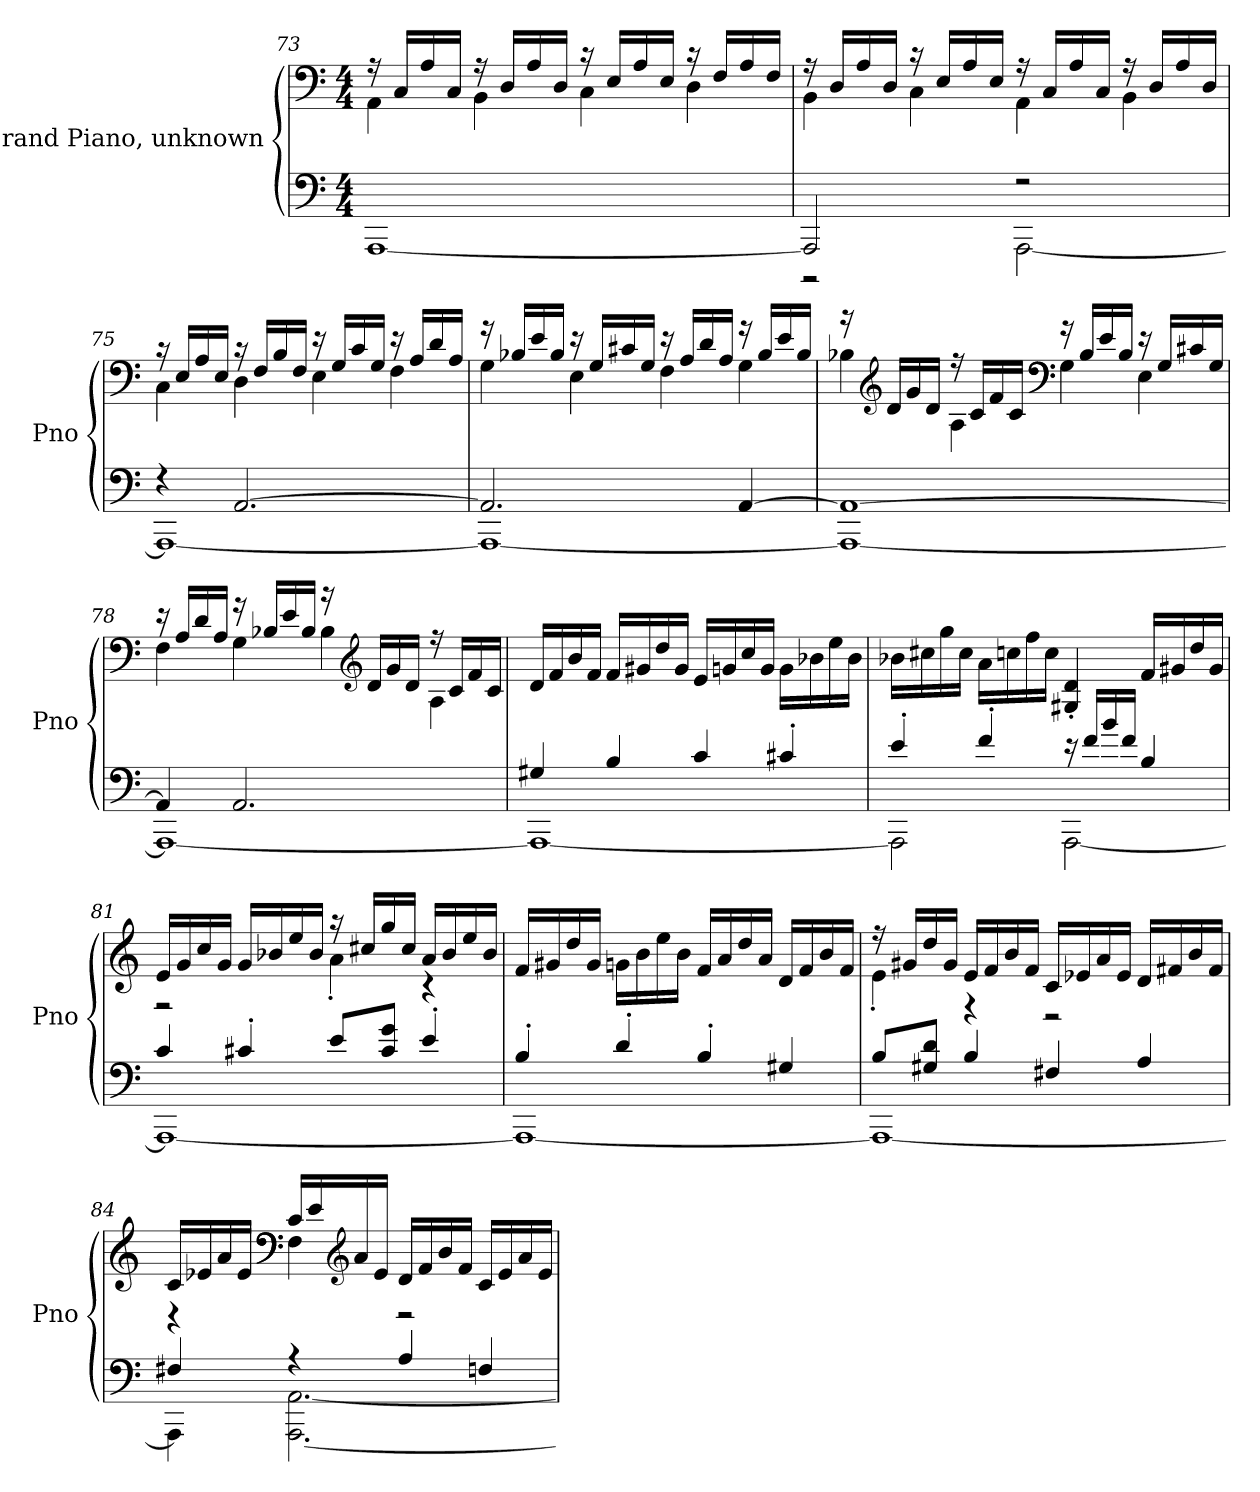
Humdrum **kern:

**kern	**kern
*part1	*part1
*staff2	*staff1
*I"Grand Piano, unknown	*
*I'Pno	*
*clefF4	*clefF4
*k[]	*k[]
*M4/4	*M4/4
=73	=73
*	*^
[1AAA	16r	4AA\
.	16C/LL	.
.	16A/	.
.	16C/JJ	.
.	16r	4BB\
.	16D/LL	.
.	16A/	.
.	16D/JJ	.
.	16r	4C\
.	16E/LL	.
.	16A/	.
.	16E/JJ	.
.	16r	4D\
.	16F/LL	.
.	16A/	.
.	16F/JJ	.
!!LO:LB:g=z	!!
=74	=74	=74
*^	*	*
2AAA/]	2r	16r	4BB\
.	.	16D/LL	.
.	.	16A/	.
.	.	16D/JJ	.
.	.	16r	4C\
.	.	16E/LL	.
.	.	16A/	.
.	.	16E/JJ	.
2r	[2AAA\	16r	4AA\
.	.	16C/LL	.
.	.	16A/	.
.	.	16C/JJ	.
.	.	16r	4BB\
.	.	16D/LL	.
.	.	16A/	.
.	.	16D/JJ	.
=75	=75	=75	=75
4r	1AAA_	16r	4C\
.	.	16E/LL	.
.	.	16A/	.
.	.	16E/JJ	.
[2.AA/	.	16r	4D\
.	.	16F/LL	.
.	.	16B/	.
.	.	16F/JJ	.
.	.	16r	4E\
.	.	16G/LL	.
.	.	16c/	.
.	.	16G/JJ	.
.	.	16r	4F\
.	.	16A/LL	.
.	.	16d/	.
.	.	16A/JJ	.
!!LO:LB:g=z	!!
=76	=76	=76	=76
2.AA/]	1AAA_	16r	4G\
.	.	16B-X/LL	.
.	.	16e/	.
.	.	16B-/JJ	.
.	.	16r	4E\
.	.	16G/LL	.
.	.	16c#X/	.
.	.	16G/JJ	.
.	.	16r	4F\
.	.	16A/LL	.
.	.	16d/	.
.	.	16A/JJ	.
[4AA/	.	16r	4G\
.	.	16B-/LL	.
.	.	16e/	.
.	.	16B-/JJ	.
=77	=77	=77	=77
1AA_	1AAA_	16r	4B-X\
*	*	*clefG2	*
.	.	16d/LL	.
.	.	16g/	.
.	.	16d/JJ	.
.	.	16r	4A\
.	.	16c/LL	.
.	.	16f/	.
.	.	16c/JJ	.
*	*	*clefF4	*
.	.	16r	4G\
.	.	16B-/LL	.
.	.	16e/	.
.	.	16B-/JJ	.
.	.	16r	4E\
.	.	16G/LL	.
.	.	16c#X/	.
.	.	16G/JJ	.
!!LO:LB:g=z	!!
=78	=78	=78	=78
4AA/]	1AAA_	16r	4F\
.	.	16A/LL	.
.	.	16d/	.
.	.	16A/JJ	.
2.AA/	.	16r	4G\
.	.	16B-X/LL	.
.	.	16e/	.
.	.	16B-/JJ	.
.	.	16r	4B-\
*	*	*clefG2	*
.	.	16d/LL	.
.	.	16g/	.
.	.	16d/JJ	.
.	.	16r	4A\
.	.	16c/LL	.
.	.	16f/	.
.	.	16c/JJ	.
*	*	*v	*v
=79	=79	=79
4G#X/	1AAA_	16d/LL
.	.	16f/
.	.	16b/
.	.	16f/JJ
4B/	.	16f/LL
.	.	16g#X/
.	.	16dd/
.	.	16g#/JJ
4c/	.	16e/LL
.	.	16gn/
.	.	16cc/
.	.	16g/JJ
4c#X'/	.	16g\LL
.	.	16b-X\
.	.	16ee\
.	.	16b-\JJ
!!LO:LB:g=z
=80	=80	=80
4e'/	2AAA\]	16b-X\LL
.	.	16cc#X\
.	.	16gg\
.	.	16cc#\JJ
4f'/	.	16a\LL
.	.	16ccn\
.	.	16ff\
.	.	16cc\JJ
16r	[2AAA\	4G#X/' 4d/'
16f/LL	.	.
16b/	.	.
16f/JJ	.	.
4B/	.	16f/LL
.	.	16g#X/
.	.	16dd/
.	.	16g#/JJ
=81	=81	=81
*	*	*^
4c/	1AAA_	16e/LL	2r
.	.	16g/	.
.	.	16cc/	.
.	.	16g/JJ	.
4c#X'/	.	16g/LL	.
.	.	16b-X/	.
.	.	16ee/	.
.	.	16b-/JJ	.
8e/L	.	16r	4a'\
.	.	16cc#X/LL	.
8c#/ 8g/J	.	16gg/	.
.	.	16cc#/JJ	.
4e'/	.	16a/LL	4r
.	.	16b-/	.
.	.	16ee/	.
.	.	16b-/JJ	.
*	*	*v	*v
!!LO:PB:g=z
=82	=82	=82
4B'/	1AAA_	16f/LL
.	.	16g#X/
.	.	16dd/
.	.	16g#/JJ
4d'/	.	16gn\LL
.	.	16b\
.	.	16ee\
.	.	16b\JJ
4B'/	.	16f/LL
.	.	16a/
.	.	16dd/
.	.	16a/JJ
4G#X/	.	16d/LL
.	.	16f/
.	.	16b/
.	.	16f/JJ
=83	=83	=83
*	*	*^
8B/L	1AAA_	16r	4e'\
.	.	16g#X/LL	.
8G#X/ 8d/J	.	16dd/	.
.	.	16g#/JJ	.
4B/	.	16e/LL	4r
.	.	16f/	.
.	.	16b/	.
.	.	16f/JJ	.
4F#X/	.	16c/LL	2r
.	.	16e-X/	.
.	.	16a/	.
.	.	16e-/JJ	.
4A/	.	16d/LL	.
.	.	16f#X/	.
.	.	16b/	.
.	.	16f#/JJ	.
!!LO:LB:g=z	!!
=84	=84	=84	=84
4F#X/	4AAA\]	16c/LL	4r
.	.	16e-X/	.
.	.	16a/	.
.	.	16e-/JJ	.
*	*	*clefF4	*
4r	[2.AAA\ [2.AA\	16c/LL	4F\
.	.	16e-/	.
*	*	*clefG2	*
.	.	16a/	.
.	.	16e-/JJ	.
4A/	.	16d/LL	2r
.	.	16f/	.
.	.	16b/	.
.	.	16f/JJ	.
4Fn/	.	16c/LL	.
.	.	16e-/	.
.	.	16a/	.
.	.	16e-/JJ	.
*v	*v	*	*
*	*v	*v
=	=
*-	*-
